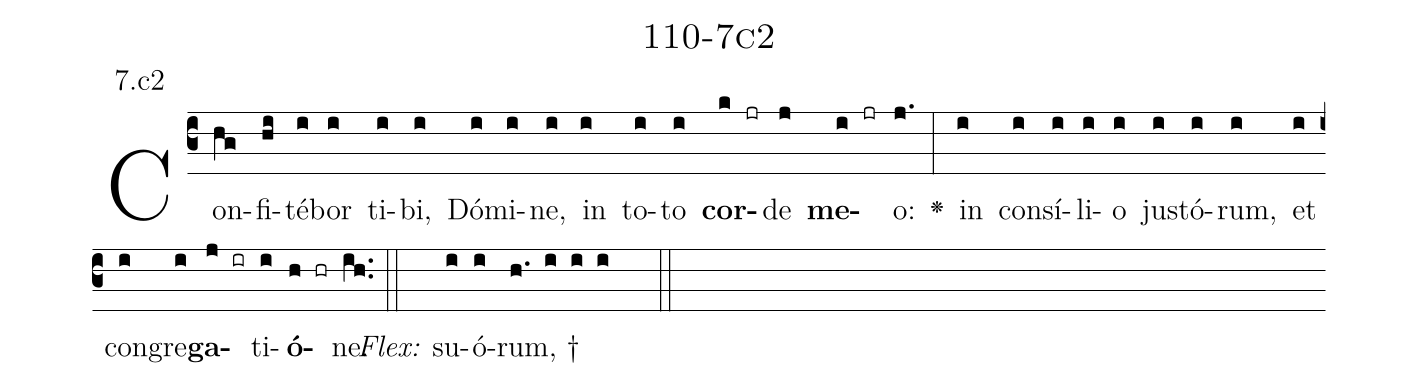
name: 110-7c2;
annotation: 7.c2;
%%
(c3)Con(hg)fi(hi)té(i)bor(i) ti(i)bi,(i) Dó(i)mi(i)ne,(i) in(i) to(i)to(i) <b>cor</b>(k jr)de(j) <b>me</b>(i jr)o:(j.) <v>\greheightstar</v>(:) in(i) con(i)sí(i)li(i)o(i) jus(i)tó(i)rum,(i) et(i) con(i)gre(i)<b>ga</b>(j ir)ti(i)<b>ó</b>(h hr)ne.(ih..) (::)
<i>Flex:</i>()  su(i)ó(i)rum, †(h. i i i  ::)

%E(i) u(i) o(j) u(i) a(h) e.(ih..) (::)
